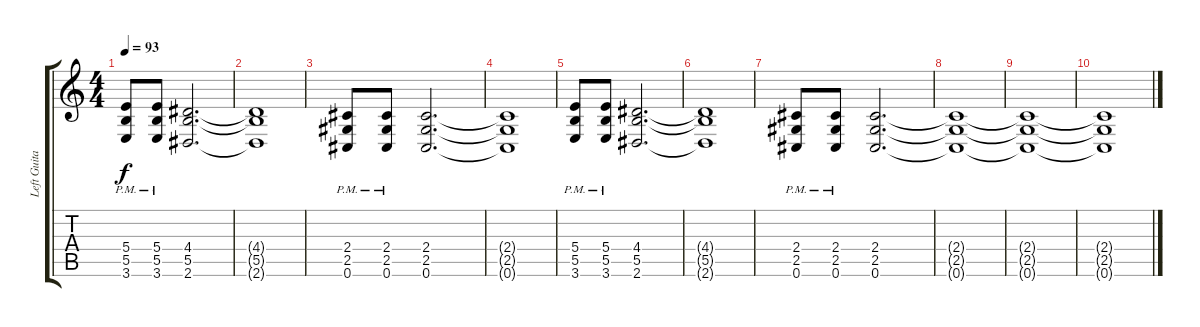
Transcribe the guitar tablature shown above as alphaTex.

\track ("Left Guitar" "Left Guita") {instrument distortionguitar}
\staff {score tabs}
\tuning (Db4 Ab3 E3 B2 Gb2 Db2) {hide}
\ts (4 4)
\tempo 93
\clef g2
\ks c
(5.4{pm} 5.5{pm} 3.6{pm}).8{dy f} (5.4{pm} 5.5{pm} 3.6{pm}).8 (4.4 5.5 2.6).2{d} |
(4.4{t} 5.5{t} 2.6{t}).1 |
(2.4{pm} 2.5{pm} 0.6{pm}).8 (2.4{pm} 2.5{pm} 0.6{pm}).8 (2.4 2.5 0.6).2{d} |
(2.4{t} 2.5{t} 0.6{t}).1 |
(5.4{pm} 5.5{pm} 3.6{pm}).8 (5.4{pm} 5.5{pm} 3.6{pm}).8 (4.4 5.5 2.6).2{d} |
(4.4{t} 5.5{t} 2.6{t}).1 |
(2.4{pm} 2.5{pm} 0.6{pm}).8 (2.4{pm} 2.5{pm} 0.6{pm}).8 (2.4 2.5 0.6).2{d} |
(2.4{t} 2.5{t} 0.6{t}).1 |
(2.4{t} 2.5{t} 0.6{t}).1 |
(2.4{t} 2.5{t} 0.6{t}).1
